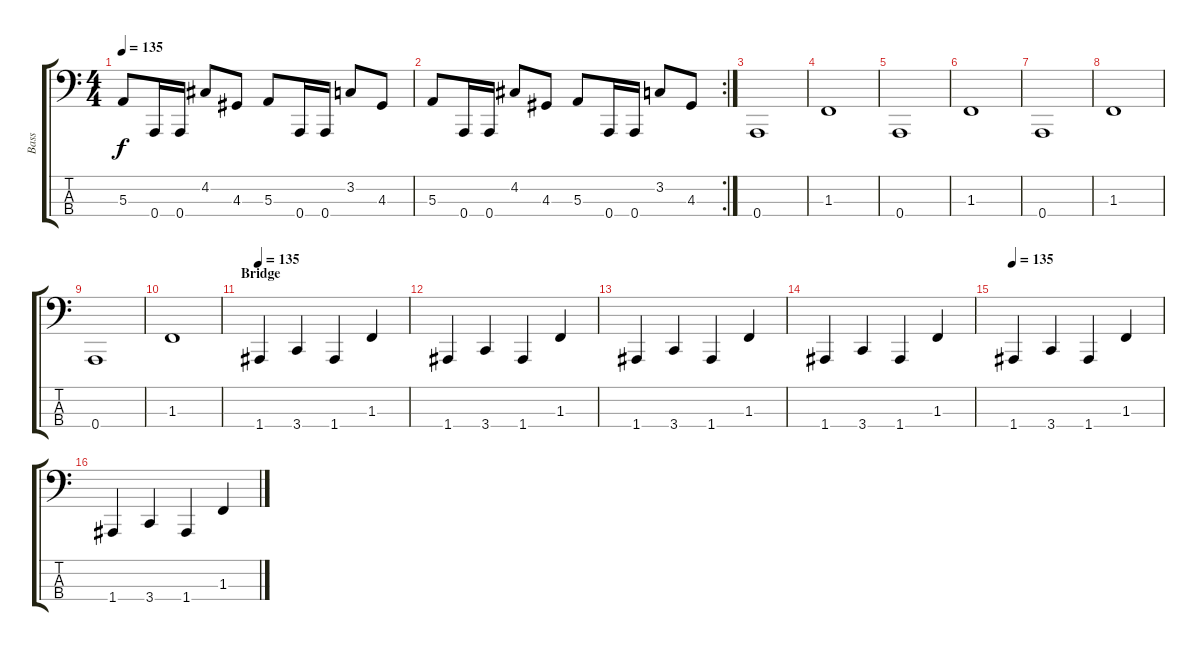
\track ("Bass" "Bass") {instrument electricbasspick}
\staff {score tabs}
\tuning (D2 A1 E1 A0) {hide}
\ts (4 4)
\tempo 135
\clef f4
\ks c
5.3.8{dy f} 0.4.16 0.4.16 4.2.8 4.3.8 5.3.8 0.4.16 0.4.16 3.2.8 4.3.8 |
\rc 2
5.3.8 0.4.16 0.4.16 4.2.8 4.3.8 5.3.8 0.4.16 0.4.16 3.2.8 4.3.8 |
0.4.1 |
1.3.1 |
0.4.1 |
1.3.1 |
0.4.1 |
1.3.1 |
0.4.1 |
1.3.1 |
\section ("" "Bridge")
\tempo 135
1.4.4 3.4.4 1.4.4 1.3.4 |
1.4.4 3.4.4 1.4.4 1.3.4 |
1.4.4 3.4.4 1.4.4 1.3.4 |
1.4.4 3.4.4 1.4.4 1.3.4 |
\tempo 135
1.4.4 3.4.4 1.4.4 1.3.4 |
1.4.4 3.4.4 1.4.4 1.3.4
